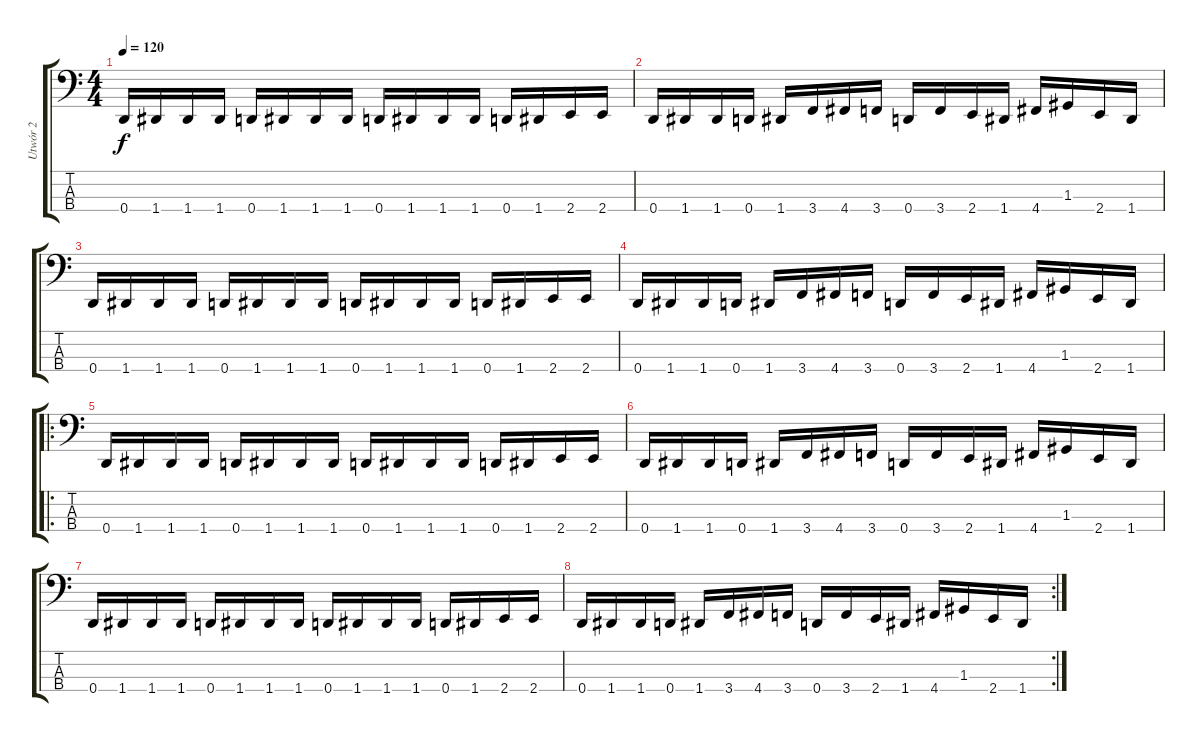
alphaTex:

\track ("Utwór 2" "Utwór 2") {instrument electricbassfinger}
\staff {score tabs}
\tuning (F2 C2 G1 D1) {hide}
\ts (4 4)
\tempo 120
\clef f4
\ks c
0.4.16{dy f instrument electricbassfinger} 1.4.16 1.4.16 1.4.16 0.4.16 1.4.16 1.4.16 1.4.16 0.4.16 1.4.16 1.4.16 1.4.16 0.4.16 1.4.16 2.4.16 2.4.16 |
0.4.16 1.4.16 1.4.16 0.4.16 1.4.16 3.4.16 4.4.16 3.4.16 0.4.16 3.4.16 2.4.16 1.4.16 4.4.16 1.3.16 2.4.16 1.4.16 |
0.4.16 1.4.16 1.4.16 1.4.16 0.4.16 1.4.16 1.4.16 1.4.16 0.4.16 1.4.16 1.4.16 1.4.16 0.4.16 1.4.16 2.4.16 2.4.16 |
0.4.16 1.4.16 1.4.16 0.4.16 1.4.16 3.4.16 4.4.16 3.4.16 0.4.16 3.4.16 2.4.16 1.4.16 4.4.16 1.3.16 2.4.16 1.4.16 |
\ro
0.4.16 1.4.16 1.4.16 1.4.16 0.4.16 1.4.16 1.4.16 1.4.16 0.4.16 1.4.16 1.4.16 1.4.16 0.4.16 1.4.16 2.4.16 2.4.16 |
0.4.16 1.4.16 1.4.16 0.4.16 1.4.16 3.4.16 4.4.16 3.4.16 0.4.16 3.4.16 2.4.16 1.4.16 4.4.16 1.3.16 2.4.16 1.4.16 |
0.4.16 1.4.16 1.4.16 1.4.16 0.4.16 1.4.16 1.4.16 1.4.16 0.4.16 1.4.16 1.4.16 1.4.16 0.4.16 1.4.16 2.4.16 2.4.16 |
\rc 2
0.4.16 1.4.16 1.4.16 0.4.16 1.4.16 3.4.16 4.4.16 3.4.16 0.4.16 3.4.16 2.4.16 1.4.16 4.4.16 1.3.16 2.4.16 1.4.16
